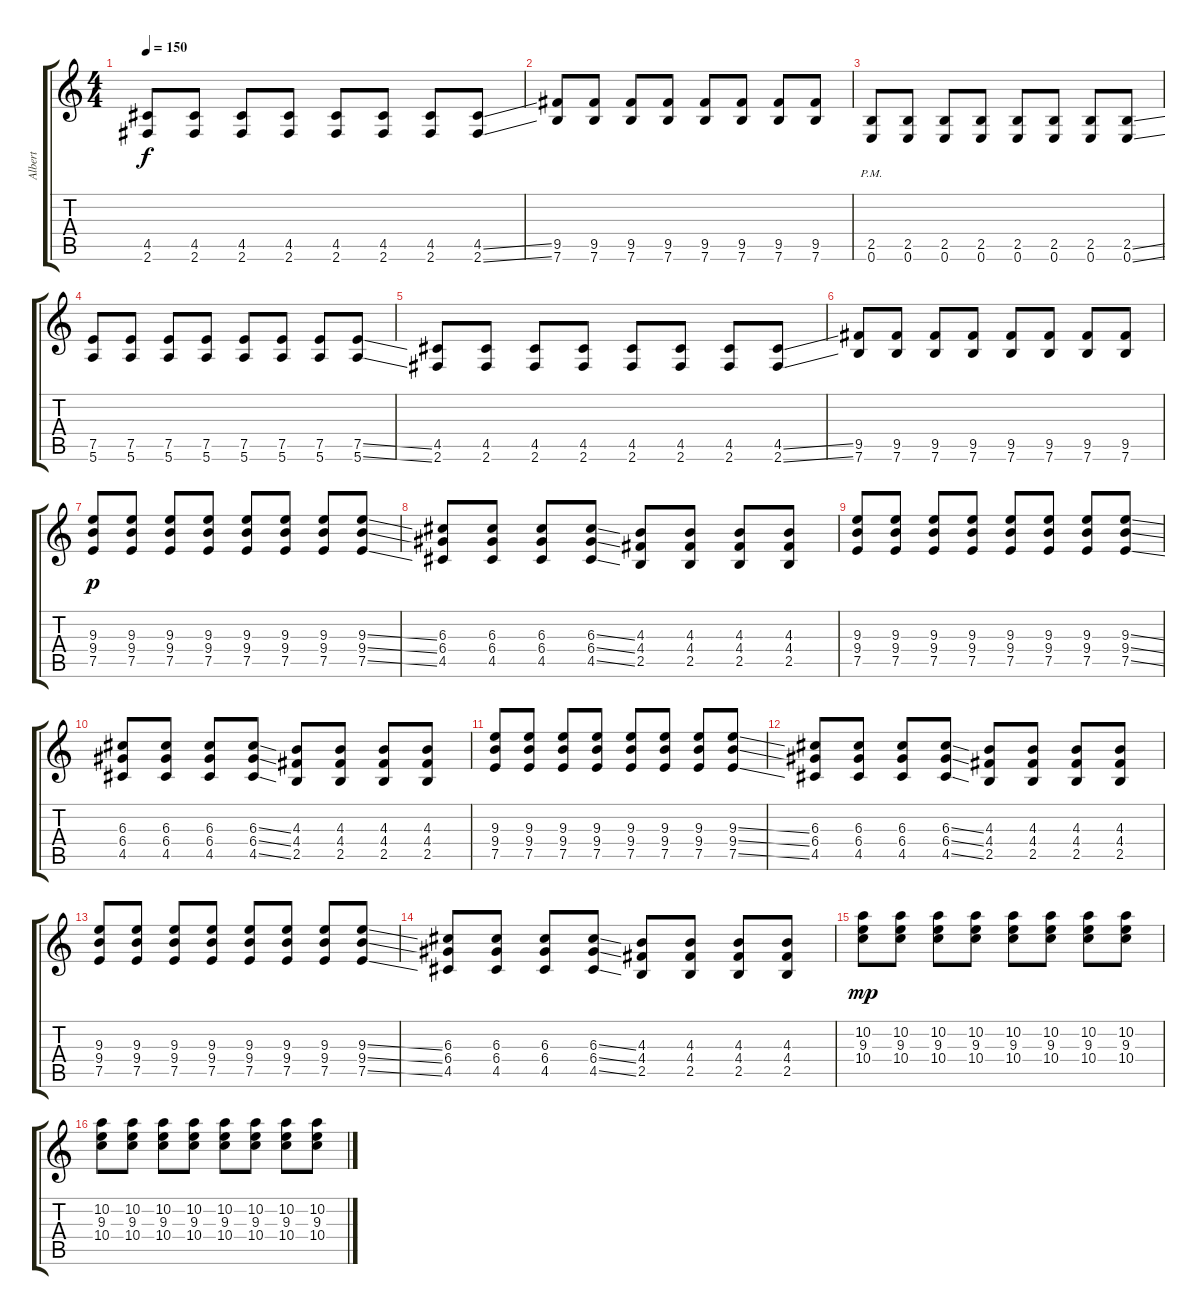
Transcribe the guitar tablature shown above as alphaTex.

\track ("Albert" "Albert") {instrument electricguitarjazz}
\staff {score tabs}
\tuning (E4 B3 G3 D3 A2 E2) {hide}
\ts (4 4)
\tempo 150
\clef g2
\ks c
(4.5 2.6).8{dy f} (4.5 2.6).8 (4.5 2.6).8 (4.5 2.6).8 (4.5 2.6).8 (4.5 2.6).8 (4.5 2.6).8 (4.5{ss} 2.6{ss}).8 |
(9.5 7.6).8 (9.5 7.6).8 (9.5 7.6).8 (9.5 7.6).8 (9.5 7.6).8 (9.5 7.6).8 (9.5 7.6).8 (9.5 7.6).8 |
(2.5 0.6{pm}).8 (2.5 0.6).8 (2.5 0.6).8 (2.5 0.6).8 (2.5 0.6).8 (2.5 0.6).8 (2.5 0.6).8 (2.5{ss} 0.6{ss}).8 |
(7.5 5.6).8 (7.5 5.6).8 (7.5 5.6).8 (7.5 5.6).8 (7.5 5.6).8 (7.5 5.6).8 (7.5 5.6).8 (7.5{ss} 5.6{ss}).8 |
(4.5 2.6).8 (4.5 2.6).8 (4.5 2.6).8 (4.5 2.6).8 (4.5 2.6).8 (4.5 2.6).8 (4.5 2.6).8 (4.5{ss} 2.6{ss}).8 |
(9.5 7.6).8 (9.5 7.6).8 (9.5 7.6).8 (9.5 7.6).8 (9.5 7.6).8 (9.5 7.6).8 (9.5 7.6).8 (9.5 7.6).8 |
(9.3 9.4 7.5).8{dy p} (9.3 9.4 7.5).8 (9.3 9.4 7.5).8 (9.3 9.4 7.5).8 (9.3 9.4 7.5).8 (9.3 9.4 7.5).8 (9.3 9.4 7.5).8 (9.3{ss} 9.4{ss} 7.5{ss}).8 |
(6.3 6.4 4.5).8 (6.3 6.4 4.5).8 (6.3 6.4 4.5).8 (6.3{ss} 6.4{ss} 4.5{ss}).8 (4.3 4.4 2.5).8 (4.3 4.4 2.5).8 (4.3 4.4 2.5).8 (4.3 4.4 2.5).8 |
(9.3 9.4 7.5).8 (9.3 9.4 7.5).8 (9.3 9.4 7.5).8 (9.3 9.4 7.5).8 (9.3 9.4 7.5).8 (9.3 9.4 7.5).8 (9.3 9.4 7.5).8 (9.3{ss} 9.4{ss} 7.5{ss}).8 |
(6.3 6.4 4.5).8 (6.3 6.4 4.5).8 (6.3 6.4 4.5).8 (6.3{ss} 6.4{ss} 4.5{ss}).8 (4.3 4.4 2.5).8 (4.3 4.4 2.5).8 (4.3 4.4 2.5).8 (4.3 4.4 2.5).8 |
(9.3 9.4 7.5).8 (9.3 9.4 7.5).8 (9.3 9.4 7.5).8 (9.3 9.4 7.5).8 (9.3 9.4 7.5).8 (9.3 9.4 7.5).8 (9.3 9.4 7.5).8 (9.3{ss} 9.4{ss} 7.5{ss}).8 |
(6.3 6.4 4.5).8 (6.3 6.4 4.5).8 (6.3 6.4 4.5).8 (6.3{ss} 6.4{ss} 4.5{ss}).8 (4.3 4.4 2.5).8 (4.3 4.4 2.5).8 (4.3 4.4 2.5).8 (4.3 4.4 2.5).8 |
(9.3 9.4 7.5).8 (9.3 9.4 7.5).8 (9.3 9.4 7.5).8 (9.3 9.4 7.5).8 (9.3 9.4 7.5).8 (9.3 9.4 7.5).8 (9.3 9.4 7.5).8 (9.3{ss} 9.4{ss} 7.5{ss}).8 |
(6.3 6.4 4.5).8 (6.3 6.4 4.5).8 (6.3 6.4 4.5).8 (6.3{ss} 6.4{ss} 4.5{ss}).8 (4.3 4.4 2.5).8 (4.3 4.4 2.5).8 (4.3 4.4 2.5).8 (4.3 4.4 2.5).8 |
(10.2 9.3 10.4).8{dy mp} (10.2 9.3 10.4).8 (10.2 9.3 10.4).8 (10.2 9.3 10.4).8 (10.2 9.3 10.4).8 (10.2 9.3 10.4).8 (10.2 9.3 10.4).8 (10.2 9.3 10.4).8 |
(10.2 9.3 10.4).8 (10.2 9.3 10.4).8 (10.2 9.3 10.4).8 (10.2 9.3 10.4).8 (10.2 9.3 10.4).8 (10.2 9.3 10.4).8 (10.2 9.3 10.4).8 (10.2 9.3 10.4).8
